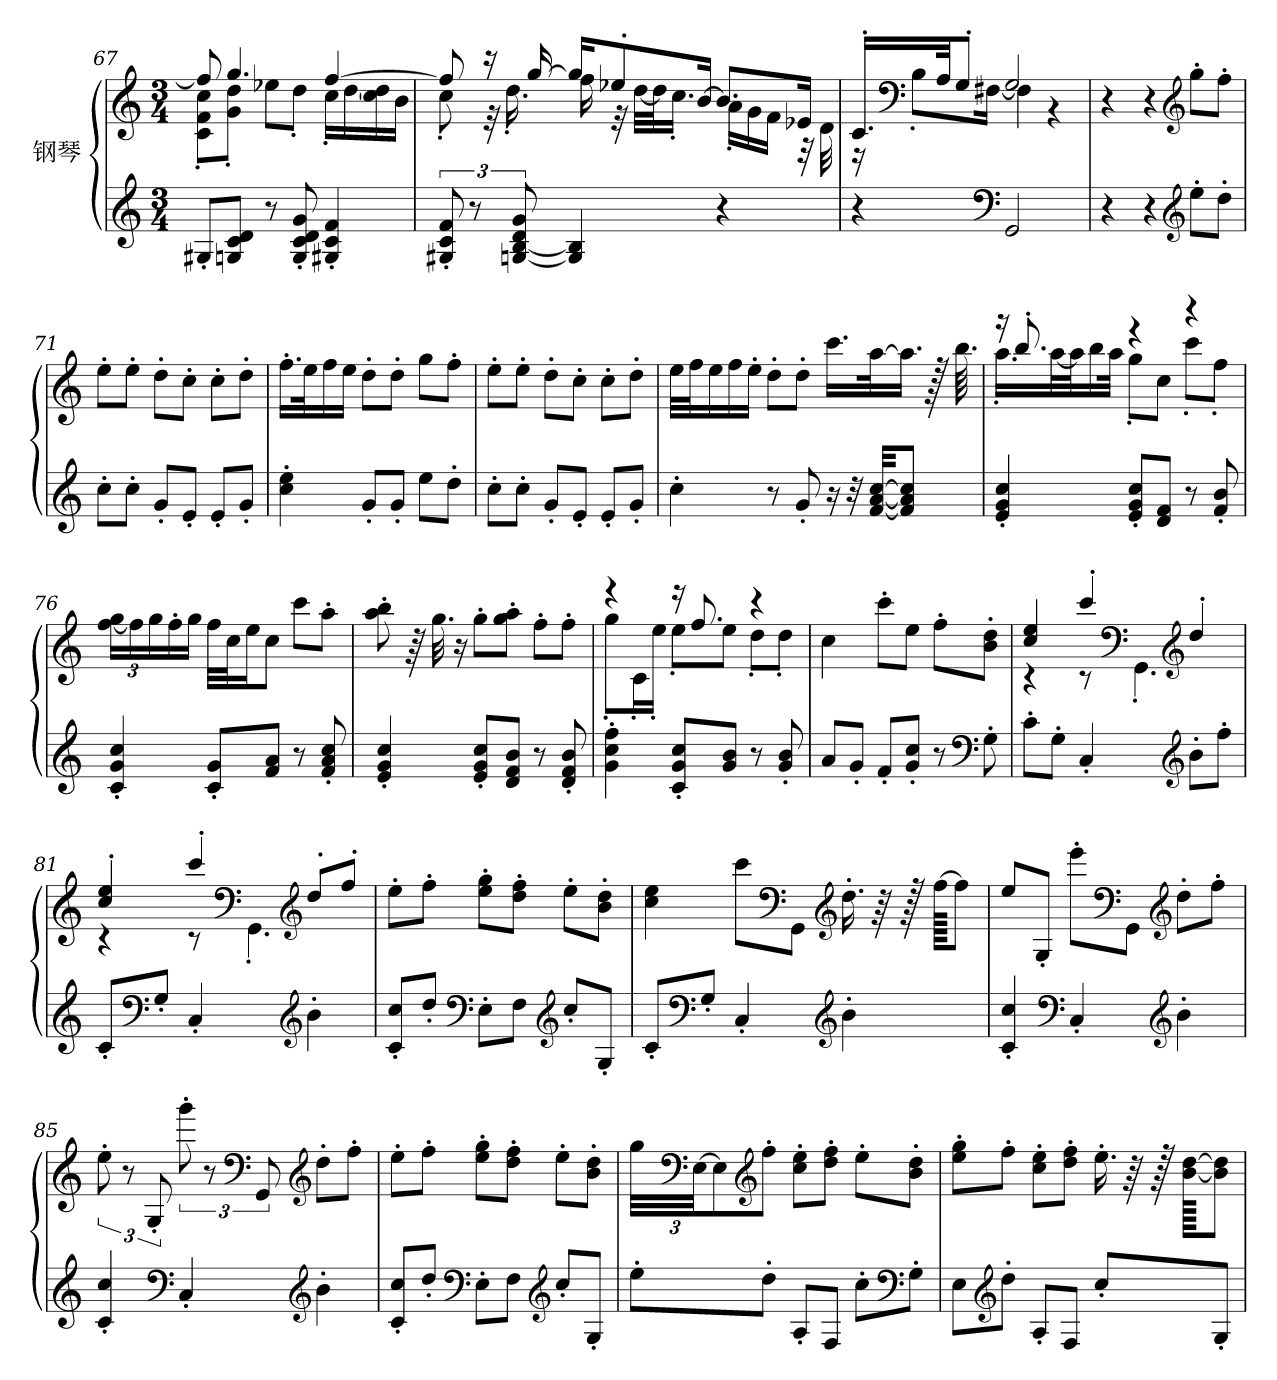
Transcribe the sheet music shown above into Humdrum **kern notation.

**kern	**kern
*part1	*part1
*staff2	*staff1
*I"钢琴	*
!!LO:LB:g=z
*clefG2	*clefG2
*k[]	*k[]
*M3/4	*M3/4
=67	=67
*	*^
8G#X'/L	8ff/]	8c\' 8f\' 8cc\'L
8Gn/ 8c/ 8d/J	4.gg/	8g\' 8dd\'J
8r	.	8ee-X\L
8G/' 8c/' 8d/' 8g/'	.	8dd'\J
4G#X/' 4c/' 4f/'	[4ff/	16cc'\LL
.	.	[16dd\
.	.	16cc\ 16dd\]
.	.	16b\JJ
=68	=68	=68
12G#X/' 12c/' 12f/'	8ff/]	8cc'\
12r	.	.
.	16r	32r
.	.	16.dd'\
[12Gn/ [12B/ 12d/ 12g/	.	.
.	[16gg/	.
4G/] 4B/]	16gg/KL]	16ff\
.	8ee-X'/	32r
.	.	[32dd\LLL
.	.	32dd\J]
.	.	16.cc'\JJ
.	[16b/Jk	.
4r	8.b/L]	16a'\LL
.	.	16g\
.	.	16f\JJ
.	16e-X/Jk	32r
.	.	32d\
!!LO:PB:g=z	!!
=69	=69	=69
4r	16.c'/LL	16r
*	*clefF4	*
.	.	8B'\L
.	32A/JK	.
.	8G'/J	.
.	.	[16F#X\Jk
*clefF4	*	*
2GG/	2G/	4F#\]
.	.	4r
*	*v	*v
=70	=70
4r	4r
4r	4r
*clefG2	*clefG2
8ee'\L	8gg'\L
8dd'\J	8ff'\J
=71	=71
8cc'\L	8ee'\L
8cc'\J	8ee'\J
8g'/L	8dd'\L
8e'/J	8cc'\J
8e'/L	8cc'\L
8g'/J	8dd'\J
=72	=72
4cc\' 4ee\'	16.ff'\LL
.	32ee\K
.	16ff\
.	16ee\JJ
8g'/L	8dd'\L
8g'/J	8dd'\J
8ee\L	8gg\L
8dd'\J	8ff'\J
=73	=73
8cc'\L	8ee'\L
8cc'\J	8ee'\J
8g'/L	8dd'\L
8e'/J	8cc'\J
8e'/L	8cc'\L
8g'/J	8dd'\J
!!LO:LB:g=z
=74	=74
4cc'\	32ee\LLL
.	32ff\J
.	16ee\
.	16ff\
.	16ee'\JJ
8r	8dd'\L
8g'/	8dd'\J
16r	16.ccc\LL
32r	.
[32f/ [32a/ [32cc/KKL	[32aa\K
8f/] 8a/] 8cc/]J	16.aa\JJ]
.	128r
.	64.bb\
=75	=75
*	*^
4e/' 4g/' 4cc/'	16r	16.aa'\LL
.	8.bb'/	.
.	.	[32aa\L
.	.	32aa\J]
.	.	16bb\
.	.	32aa\JJk
8e/' 8g/' 8cc/'L	4r	8gg'\L
8d/ 8f/J	.	8cc\J
8r	4r	8ccc'\L
8f/' 8b/'	.	8ff'\J
*	*v	*v
=76	=76
*	*Xbrackettup
4c/' 4g/' 4cc/'	[24ff\ 24gg\LL
.	24ff\]
.	24gg\
.	16ff'\
.	16gg\JJ
8c/' 8g/'L	32ff\LLL
.	32cc\J
.	16ee\J
8f/ 8a/J	8cc\J
8r	8ccc\L
8f/' 8a/' 8cc/'	8aa'\J
!!LO:LB:g=z
=77	=77
4e/' 4g/' 4cc/'	8aa\' 8bb\'
.	64r
.	32.gg\
.	16r
8e/' 8g/' 8cc/'L	8gg'\L
8d/ 8f/ 8b/J	8gg\' 8aa\'J
8r	8ff'\L
8d/' 8f/' 8b/'	8ff'\J
=78	=78
*	*^
4g\' 4cc\' 4ff\'	4r	8gg'\L
.	.	16c'\L
.	.	16ee'\JJ
8c/' 8g/' 8cc/'L	16r	8ee'\L
.	8.ff/	.
8g/ 8b/J	.	8ee\J
8r	4r	8dd'\L
8g/' 8b/'	.	8dd'\J
*	*v	*v
=79	=79
8a/L	4cc\
8g'/J	.
8f'/L	8ccc'\L
8g/' 8cc/'J	8ee\J
8r	8ff'\L
*clefF4	*
8G'\	8b\' 8dd\'J
=80	=80
*	*^
8c'\L	4cc/ 4ee/	4r
8G'\J	.	.
4C'/	4ccc'/	8r
*	*clefF4	*
.	.	4.GG'\
*clefG2	*clefG2	*
8b'\L	4dd'/	.
8ff'\J	.	.
!!LO:LB:g=z	!!
=81	=81	=81
8c'/L	4cc/' 4ee/'	4r
*clefF4	*	*
8G'/J	.	.
4C'/	4ccc'/	8r
*	*clefF4	*
.	.	4.GG'\
*clefG2	*clefG2	*
4b'\	8dd'/L	.
.	8ff'/J	.
*	*v	*v
=82	=82
8c/' 8cc/'L	8ee'\L
8dd'/J	8ff'\J
*clefF4	*
8E'\L	8ee\' 8gg\'L
8F\J	8dd\' 8ff\'J
*clefG2	*
8cc'/L	8ee'\L
8G'/J	8b\' 8dd\'J
=83	=83
8c'/L	4cc\ 4ee\
*clefF4	*
8G'/J	.
4C'/	8ccc\L
*	*clefF4
.	8GG\J
*clefG2	*clefG2
4b'\	16.dd'\
.	64r
.	128r
.	[128ff\KKKKL
.	8ff\J]
!!LO:LB:g=z
=84	=84
4c/' 4cc/'	8ee/L
.	8G'/J
*clefF4	*
4C'/	8eee'\L
*	*clefF4
.	8GG\J
*clefG2	*clefG2
4b'\	8dd'\L
.	8ff'\J
=85	=85
*	*brackettup
4c/' 4cc/'	12ee'\
.	12r
.	12G'/
*clefF4	*
4C'/	12ggg'\
.	12r
*	*clefF4
.	12GG/
*clefG2	*clefG2
4b'\	8dd'\L
.	8ff'\J
=86	=86
8c/' 8cc/'L	8ee'\L
8dd'/J	8ff'\J
*clefF4	*
8E'\L	8ee\' 8gg\'L
8F\J	8dd\' 8ff\'J
*clefG2	*
8cc'/L	8ee'\L
8G'/J	8b\' 8dd\'J
!!LO:LB:g=z
=87	=87
*	*Xbrackettup
8ee'\L	48gg\LLL
*	*clefF4
.	[48E\JJ
.	12E\]
*	*clefG2
8dd'\J	8ff'\J
8A'/L	8cc\' 8ee\'L
8F/J	8dd\' 8ff\'J
8cc'\L	8ee'\L
*clefF4	*
8G'\J	8b\' 8dd\'J
=88	=88
8E\L	8ee\' 8gg\'L
*clefG2	*
8dd'\J	8ff'\J
8A'/L	8cc\' 8ee\'L
8F/J	8dd\' 8ff\'J
8cc'/L	16.ee'\
.	64r
.	128r
.	[128b\ [128dd\KKKKL
8G'/J	8b\] 8dd\]J
=	=
*-	*-
